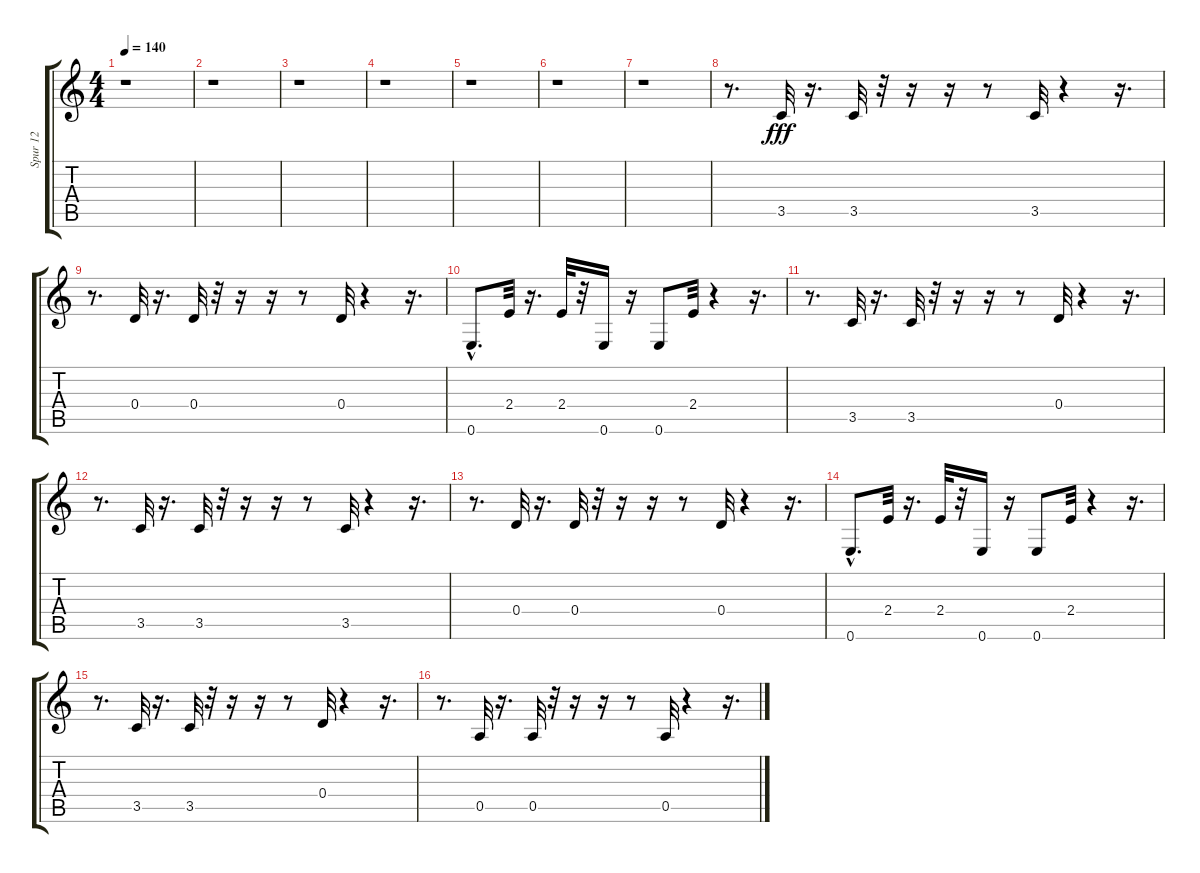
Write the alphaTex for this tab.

\track ("Spur 12" "Spur 12") {instrument synthbass1}
\staff {score tabs}
\tuning (E4 B3 G3 D3 A2 E2) {hide}
\ts (4 4)
\tempo 140
\clef g2
\ks c
r.1{dy fff} |
r.1 |
r.1 |
r.1 |
r.1 |
r.1 |
r.1 |
r.8{d} 3.5.32 r.16{d} 3.5.32 r.32 r.16 r.16 r.8 3.5.32 r.4 r.16{d} |
r.8{d} 0.4.32 r.16{d} 0.4.32 r.32 r.16 r.16 r.8 0.4.32 r.4 r.16{d} |
0.6{hac}.8{d} 2.4.32 r.16{d} 2.4.32 r.32 0.6.16 r.16 0.6.8 2.4.32 r.4 r.16{d} |
r.8{d} 3.5.32 r.16{d} 3.5.32 r.32 r.16 r.16 r.8 0.4.32 r.4 r.16{d} |
r.8{d} 3.5.32 r.16{d} 3.5.32 r.32 r.16 r.16 r.8 3.5.32 r.4 r.16{d} |
r.8{d} 0.4.32 r.16{d} 0.4.32 r.32 r.16 r.16 r.8 0.4.32 r.4 r.16{d} |
0.6{hac}.8{d} 2.4.32 r.16{d} 2.4.32 r.32 0.6.16 r.16 0.6.8 2.4.32 r.4 r.16{d} |
r.8{d} 3.5.32 r.16{d} 3.5.32 r.32 r.16 r.16 r.8 0.4.32 r.4 r.16{d} |
r.8{d} 0.5.32 r.16{d} 0.5.32 r.32 r.16 r.16 r.8 0.5.32 r.4 r.16{d}
